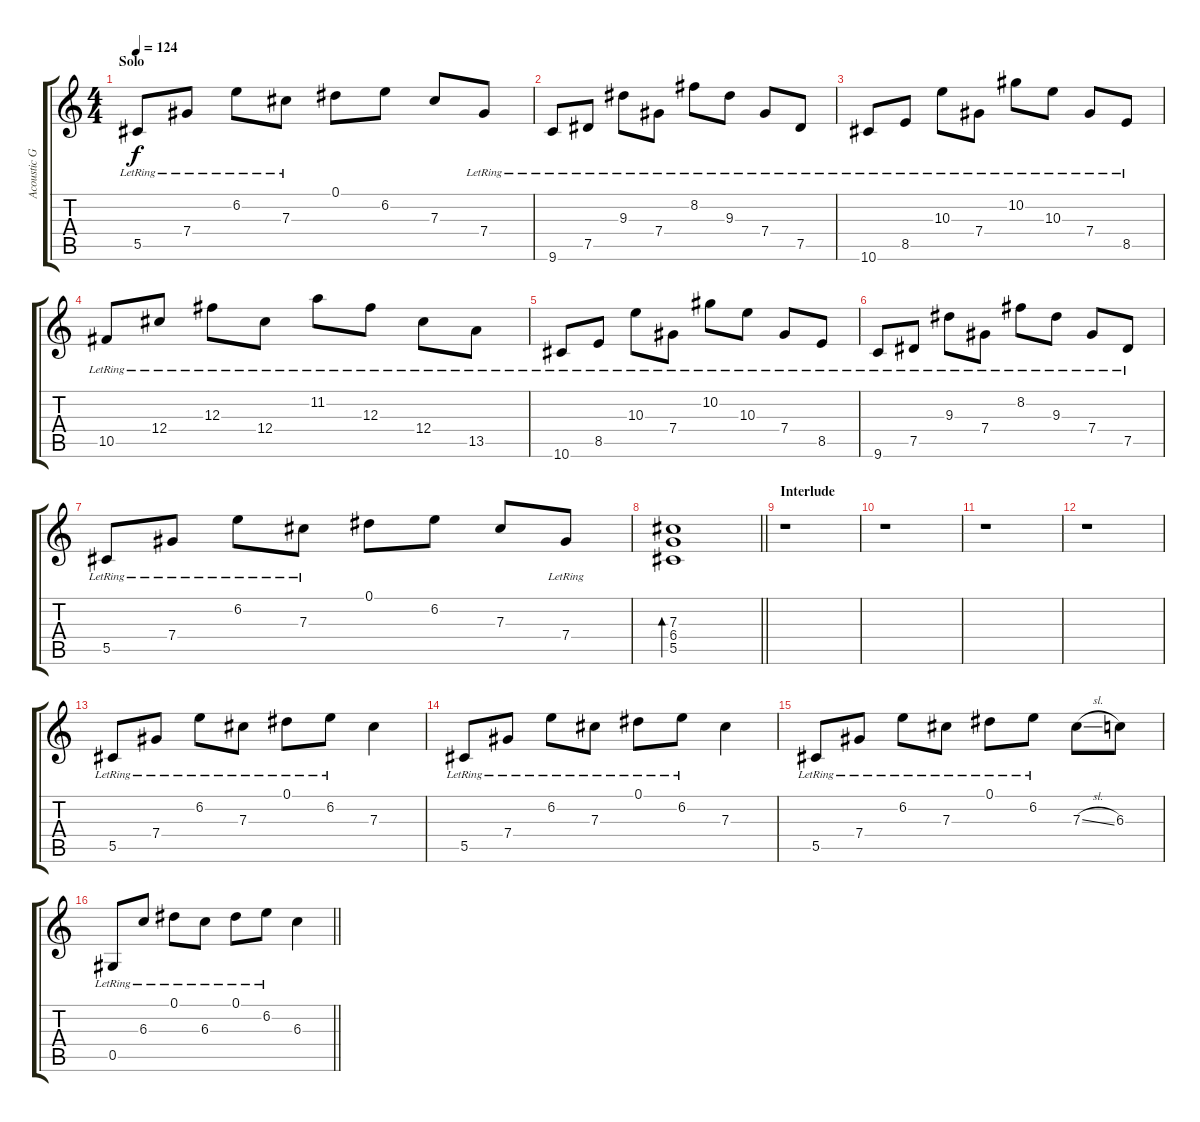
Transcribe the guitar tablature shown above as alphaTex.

\track ("Acoustic Guitar 1" "Acoustic G") {instrument acousticguitarsteel}
\staff {score tabs}
\tuning (Eb4 Bb3 Gb3 Db3 Ab2 Eb2) {hide}
\ts (4 4)
\section ("" "Solo")
\tempo 124
\clef g2
\ks c
5.5{lr}.8{dy f} 7.4{lr}.8 6.2{lr}.8 7.3{lr}.8 0.1.8 6.2.8 7.3.8 7.4{lr}.8 |
9.6{lr}.8 7.5{lr}.8 9.3{lr}.8 7.4{lr}.8 8.2{lr}.8 9.3{lr}.8 7.4{lr}.8 7.5{lr}.8 |
10.6{lr}.8 8.5{lr}.8 10.3{lr}.8 7.4{lr}.8 10.2{lr}.8 10.3{lr}.8 7.4{lr}.8 8.5{lr}.8 |
10.5{lr}.8 12.4{lr}.8 12.3{lr}.8 12.4{lr}.8 11.2{lr}.8 12.3{lr}.8 12.4{lr}.8 13.5{lr}.8 |
10.6{lr}.8 8.5{lr}.8 10.3{lr}.8 7.4{lr}.8 10.2{lr}.8 10.3{lr}.8 7.4{lr}.8 8.5{lr}.8 |
9.6{lr}.8 7.5{lr}.8 9.3{lr}.8 7.4{lr}.8 8.2{lr}.8 9.3{lr}.8 7.4{lr}.8 7.5{lr}.8 |
5.5{lr}.8 7.4{lr}.8 6.2{lr}.8 7.3{lr}.8 0.1.8 6.2.8 7.3.8 7.4{lr}.8 |
\barLineRight lightlight
(7.3 6.4 5.5).1{bd 120} |
\section ("" "Interlude")
r.1 |
r.1 |
r.1 |
r.1 |
5.5{lr}.8 7.4{lr}.8 6.2{lr}.8 7.3{lr}.8 0.1{lr}.8 6.2{lr}.8 7.3.4 |
5.5{lr}.8 7.4{lr}.8 6.2{lr}.8 7.3{lr}.8 0.1{lr}.8 6.2{lr}.8 7.3.4 |
5.5{lr}.8 7.4{lr}.8 6.2{lr}.8 7.3{lr}.8 0.1{lr}.8 6.2{lr}.8 7.3{sl}.8 6.3.8 |
\barLineRight lightlight
0.5{lr}.8 6.3{lr}.8 0.1{lr}.8 6.3{lr}.8 0.1{lr}.8 6.2{lr}.8 6.3.4
